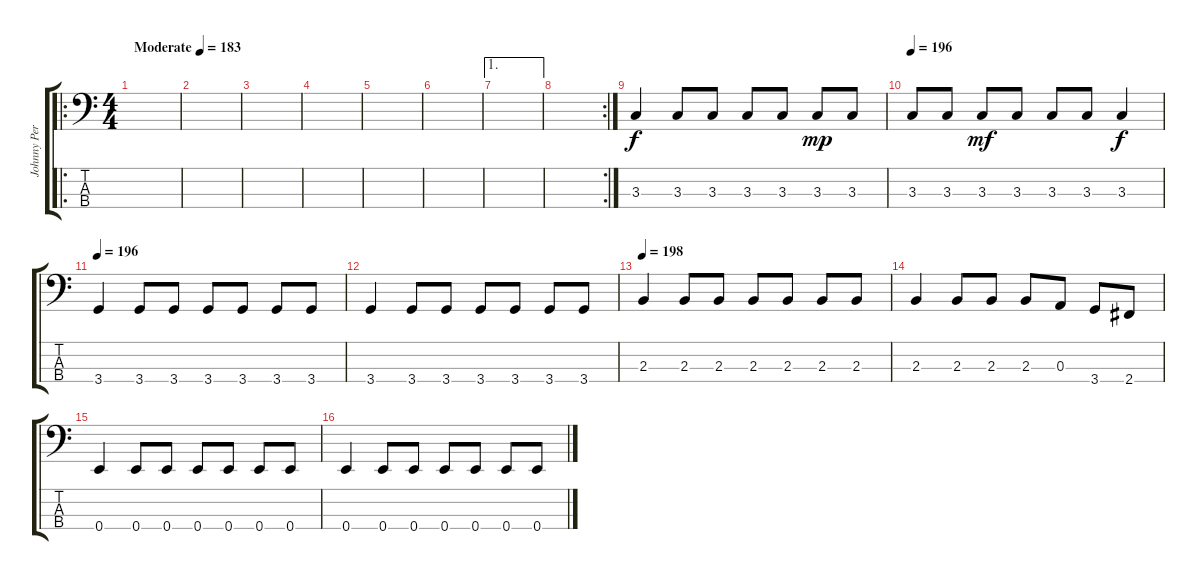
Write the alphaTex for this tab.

\track ("Johnny Personality" "Johnny Per") {instrument electricbasspick}
\staff {score tabs}
\tuning (G2 D2 A1 E1) {hide}
\ro
\ts (4 4)
\tempo (183 "Moderate")
\clef f4
\ks c
|
|
|
|
|
|
\ae 1
|
\rc 2
|
3.3.4 3.3.8 3.3.8 3.3.8 3.3.8 3.3.8{dy mp} 3.3.8 |
\tempo 196
3.3.8 3.3.8 3.3.8{dy mf} 3.3.8 3.3.8 3.3.8 3.3.4{dy f} |
\tempo 196
3.4.4 3.4.8 3.4.8 3.4.8 3.4.8 3.4.8 3.4.8 |
3.4.4 3.4.8 3.4.8 3.4.8 3.4.8 3.4.8 3.4.8 |
\tempo 198
2.3.4 2.3.8 2.3.8 2.3.8 2.3.8 2.3.8 2.3.8 |
2.3.4 2.3.8 2.3.8 2.3.8 0.3.8 3.4.8 2.4.8 |
0.4.4 0.4.8 0.4.8 0.4.8 0.4.8 0.4.8 0.4.8 |
0.4.4 0.4.8 0.4.8 0.4.8 0.4.8 0.4.8 0.4.8
